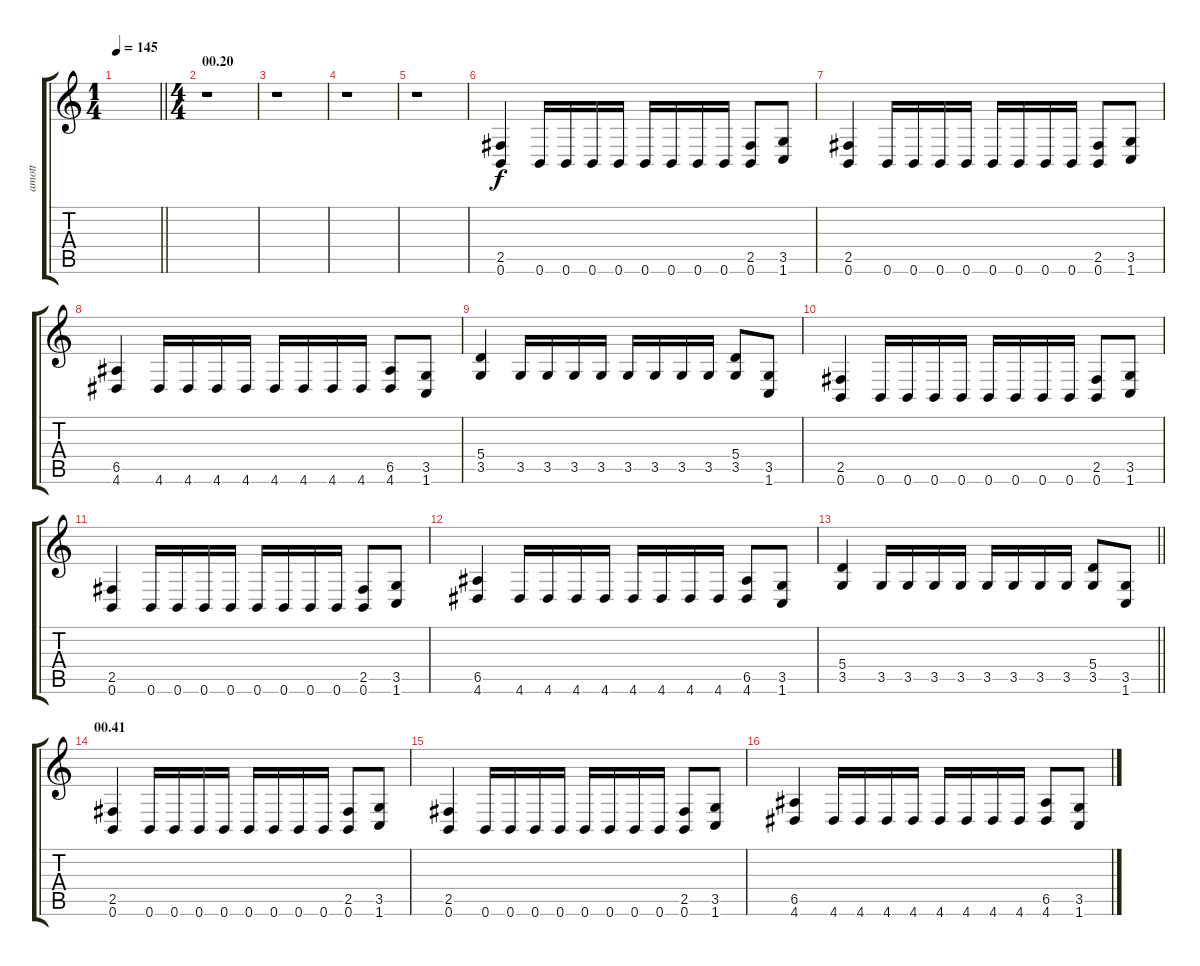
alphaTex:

\track ("amott" "amott") {instrument distortionguitar}
\staff {score tabs}
\tuning (B3 Gb3 D3 A2 E2 B1) {hide}
\ts (1 4)
\tempo 145
\clef g2
\barLineRight lightlight
\ks c
|
\ts (4 4)
\section ("" "00.20")
r.1 |
r.1 |
r.1 |
r.1 |
(2.5 0.6).4 0.6.16 0.6.16 0.6.16 0.6.16 0.6.16 0.6.16 0.6.16 0.6.16 (2.5 0.6).8 (3.5 1.6).8 |
(2.5 0.6).4 0.6.16 0.6.16 0.6.16 0.6.16 0.6.16 0.6.16 0.6.16 0.6.16 (2.5 0.6).8 (3.5 1.6).8 |
(6.5 4.6).4 4.6.16 4.6.16 4.6.16 4.6.16 4.6.16 4.6.16 4.6.16 4.6.16 (6.5 4.6).8 (3.5 1.6).8 |
(5.4 3.5).4 3.5.16 3.5.16 3.5.16 3.5.16 3.5.16 3.5.16 3.5.16 3.5.16 (5.4 3.5).8 (3.5 1.6).8 |
(2.5 0.6).4 0.6.16 0.6.16 0.6.16 0.6.16 0.6.16 0.6.16 0.6.16 0.6.16 (2.5 0.6).8 (3.5 1.6).8 |
(2.5 0.6).4 0.6.16 0.6.16 0.6.16 0.6.16 0.6.16 0.6.16 0.6.16 0.6.16 (2.5 0.6).8 (3.5 1.6).8 |
(6.5 4.6).4 4.6.16 4.6.16 4.6.16 4.6.16 4.6.16 4.6.16 4.6.16 4.6.16 (6.5 4.6).8 (3.5 1.6).8 |
\barLineRight lightlight
(5.4 3.5).4 3.5.16 3.5.16 3.5.16 3.5.16 3.5.16 3.5.16 3.5.16 3.5.16 (5.4 3.5).8 (3.5 1.6).8 |
\section ("" "00.41")
(2.5 0.6).4 0.6.16 0.6.16 0.6.16 0.6.16 0.6.16 0.6.16 0.6.16 0.6.16 (2.5 0.6).8 (3.5 1.6).8 |
(2.5 0.6).4 0.6.16 0.6.16 0.6.16 0.6.16 0.6.16 0.6.16 0.6.16 0.6.16 (2.5 0.6).8 (3.5 1.6).8 |
(6.5 4.6).4 4.6.16 4.6.16 4.6.16 4.6.16 4.6.16 4.6.16 4.6.16 4.6.16 (6.5 4.6).8 (3.5 1.6).8
